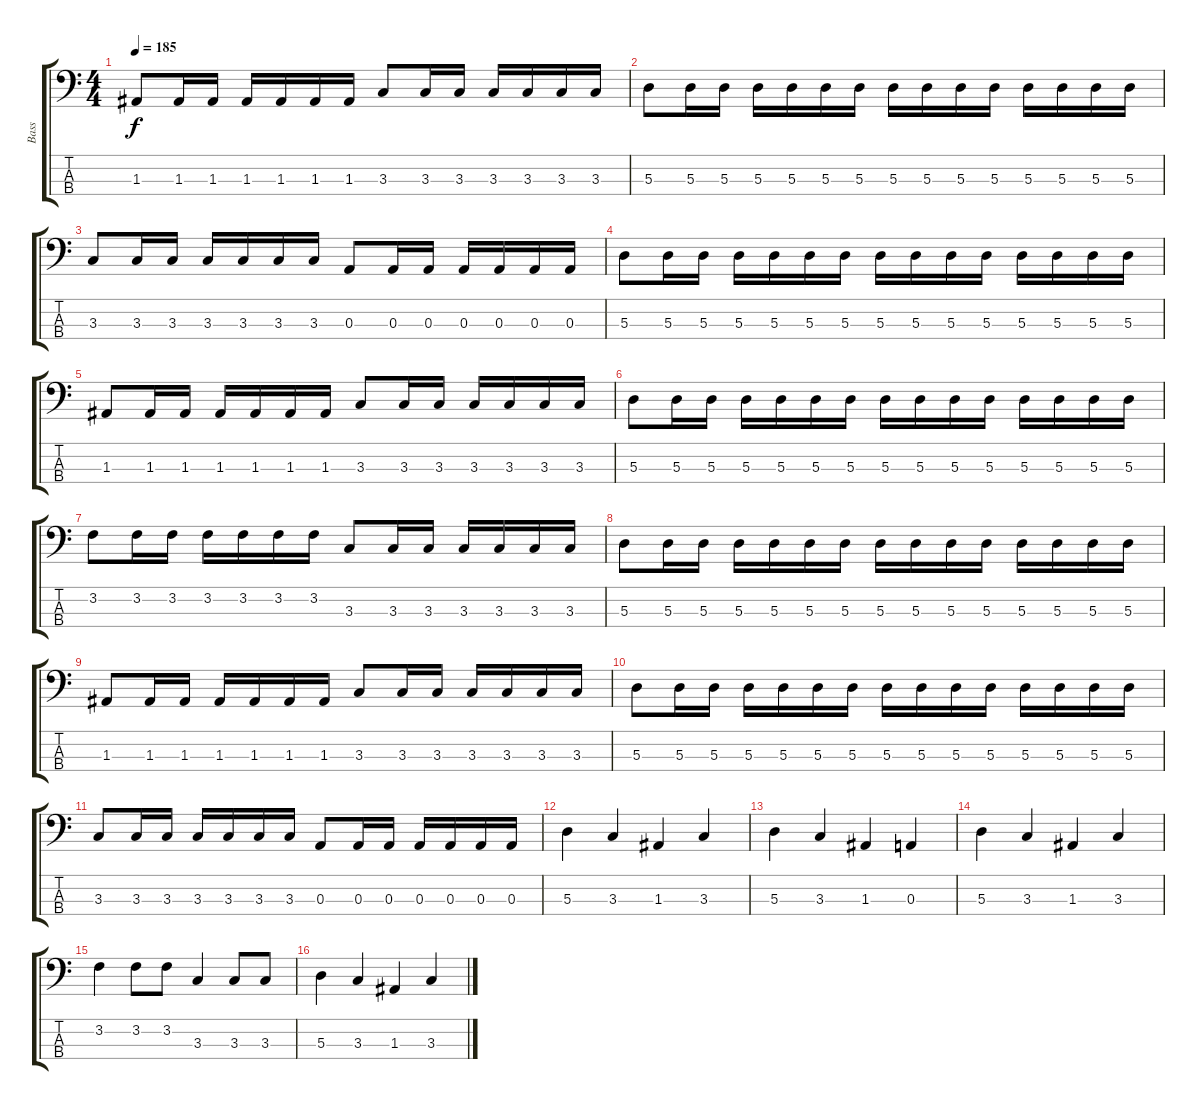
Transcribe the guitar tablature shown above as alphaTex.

\track ("Bass" "Bass") {instrument electricbassfinger}
\staff {score tabs}
\tuning (G2 D2 A1 E1) {hide}
\ts (4 4)
\tempo 185
\clef f4
\ks c
1.3.8{dy f} 1.3.16 1.3.16 1.3.16 1.3.16 1.3.16 1.3.16 3.3.8 3.3.16 3.3.16 3.3.16 3.3.16 3.3.16 3.3.16 |
5.3.8 5.3.16 5.3.16 5.3.16 5.3.16 5.3.16 5.3.16 5.3.16 5.3.16 5.3.16 5.3.16 5.3.16 5.3.16 5.3.16 5.3.16 |
3.3.8 3.3.16 3.3.16 3.3.16 3.3.16 3.3.16 3.3.16 0.3.8 0.3.16 0.3.16 0.3.16 0.3.16 0.3.16 0.3.16 |
5.3.8 5.3.16 5.3.16 5.3.16 5.3.16 5.3.16 5.3.16 5.3.16 5.3.16 5.3.16 5.3.16 5.3.16 5.3.16 5.3.16 5.3.16 |
1.3.8 1.3.16 1.3.16 1.3.16 1.3.16 1.3.16 1.3.16 3.3.8 3.3.16 3.3.16 3.3.16 3.3.16 3.3.16 3.3.16 |
5.3.8 5.3.16 5.3.16 5.3.16 5.3.16 5.3.16 5.3.16 5.3.16 5.3.16 5.3.16 5.3.16 5.3.16 5.3.16 5.3.16 5.3.16 |
3.2.8 3.2.16 3.2.16 3.2.16 3.2.16 3.2.16 3.2.16 3.3.8 3.3.16 3.3.16 3.3.16 3.3.16 3.3.16 3.3.16 |
5.3.8 5.3.16 5.3.16 5.3.16 5.3.16 5.3.16 5.3.16 5.3.16 5.3.16 5.3.16 5.3.16 5.3.16 5.3.16 5.3.16 5.3.16 |
1.3.8 1.3.16 1.3.16 1.3.16 1.3.16 1.3.16 1.3.16 3.3.8 3.3.16 3.3.16 3.3.16 3.3.16 3.3.16 3.3.16 |
5.3.8 5.3.16 5.3.16 5.3.16 5.3.16 5.3.16 5.3.16 5.3.16 5.3.16 5.3.16 5.3.16 5.3.16 5.3.16 5.3.16 5.3.16 |
3.3.8 3.3.16 3.3.16 3.3.16 3.3.16 3.3.16 3.3.16 0.3.8 0.3.16 0.3.16 0.3.16 0.3.16 0.3.16 0.3.16 |
5.3.4 3.3.4 1.3.4 3.3.4 |
5.3.4 3.3.4 1.3.4 0.3.4 |
5.3.4 3.3.4 1.3.4 3.3.4 |
3.2.4 3.2.8 3.2.8 3.3.4 3.3.8 3.3.8 |
5.3.4 3.3.4 1.3.4 3.3.4
